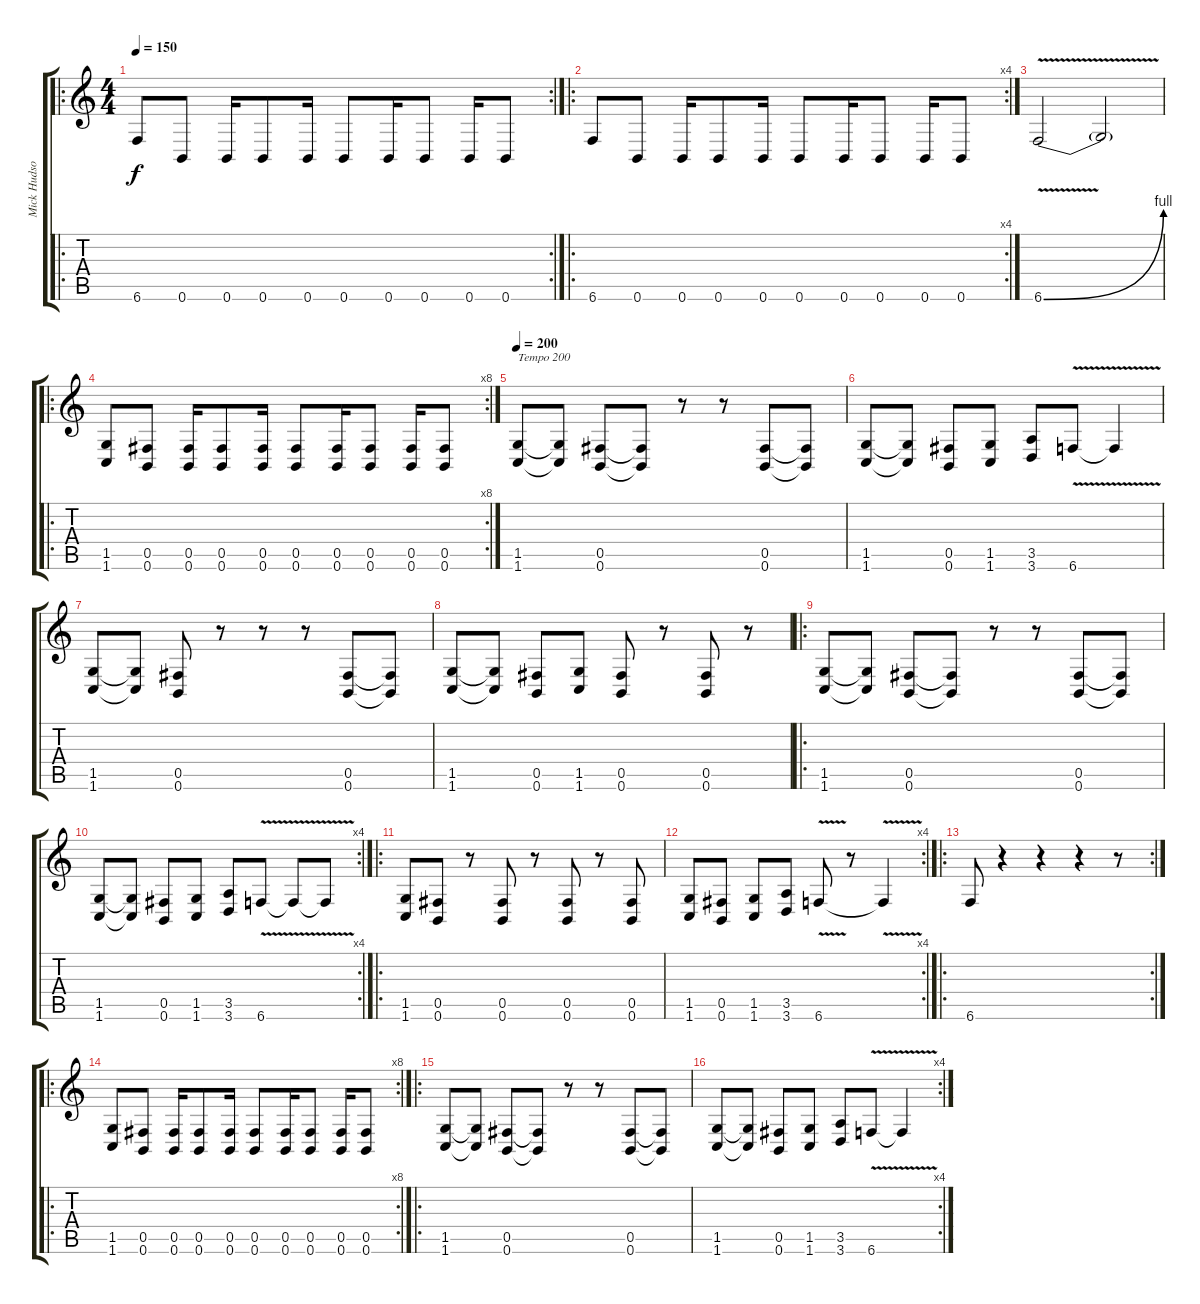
\track ("Mick Hudson" "Mick Hudso") {instrument distortionguitar}
\staff {score tabs}
\tuning (Db4 Ab3 E3 B2 Gb2 B1) {hide}
\ro
\rc 2
\ts (4 4)
\tempo 150
\clef g2
\ks c
6.6.8{dy f instrument distortionguitar} 0.6.8 0.6.16 0.6.8 0.6.16 0.6.8 0.6.16 0.6.8 0.6.16 0.6.8 |
\ro
\rc 4
6.6.8 0.6.8 0.6.16 0.6.8 0.6.16 0.6.8 0.6.16 0.6.8 0.6.16 0.6.8 |
6.6{be (bend 0 0 60 4) v}.2 6.6{t}.2 |
\ro
\rc 8
(1.5 1.6).8 (0.5 0.6).8 (0.5 0.6).16 (0.5 0.6).8 (0.5 0.6).16 (0.5 0.6).8 (0.5 0.6).16 (0.5 0.6).8 (0.5 0.6).16 (0.5 0.6).8 |
\tempo 200
(1.5 1.6).8{txt "Tempo 200"} (1.5{t} 1.6{t}).8 (0.5 0.6).8 (0.5{t} 0.6{t}).8 r.8 r.8 (0.5 0.6).8 (0.5{t} 0.6{t}).8 |
(1.5 1.6).8 (1.5{t} 1.6{t}).8 (0.5 0.6).8 (1.5 1.6).8 (3.5 3.6).8 6.6{v}.8 6.6{v t}.4 |
(1.5 1.6).8 (1.5{t} 1.6{t}).8 (0.5 0.6).8 r.8 r.8 r.8 (0.5 0.6).8 (0.5{t} 0.6{t}).8 |
(1.5 1.6).8 (1.5{t} 1.6{t}).8 (0.5 0.6).8 (1.5 1.6).8 (0.5 0.6).8 r.8 (0.5 0.6).8 r.8 |
\ro
(1.5 1.6).8 (1.5{t} 1.6{t}).8 (0.5 0.6).8 (0.5{t} 0.6{t}).8 r.8 r.8 (0.5 0.6).8 (0.5{t} 0.6{t}).8 |
\rc 4
(1.5 1.6).8 (1.5{t} 1.6{t}).8 (0.5 0.6).8 (1.5 1.6).8 (3.5 3.6).8 6.6{v}.8 6.6{v t}.8 6.6{v t}.8 |
\ro
(1.5 1.6).8 (0.5 0.6).8 r.8 (0.5 0.6).8 r.8 (0.5 0.6).8 r.8 (0.5 0.6).8 |
\rc 4
(1.5 1.6).8 (0.5 0.6).8 (1.5 1.6).8 (3.5 3.6).8 6.6{v}.8 r.8 6.6{t}.4 |
\ro
\rc 2
6.6.8 r.4 r.4 r.4 r.8 |
\ro
\rc 8
(1.5 1.6).8 (0.5 0.6).8 (0.5 0.6).16 (0.5 0.6).8 (0.5 0.6).16 (0.5 0.6).8 (0.5 0.6).16 (0.5 0.6).8 (0.5 0.6).16 (0.5 0.6).8 |
\ro
(1.5 1.6).8 (1.5{t} 1.6{t}).8 (0.5 0.6).8 (0.5{t} 0.6{t}).8 r.8 r.8 (0.5 0.6).8 (0.5{t} 0.6{t}).8 |
\rc 4
(1.5 1.6).8 (1.5{t} 1.6{t}).8 (0.5 0.6).8 (1.5 1.6).8 (3.5 3.6).8 6.6{v}.8 6.6{t}.4
